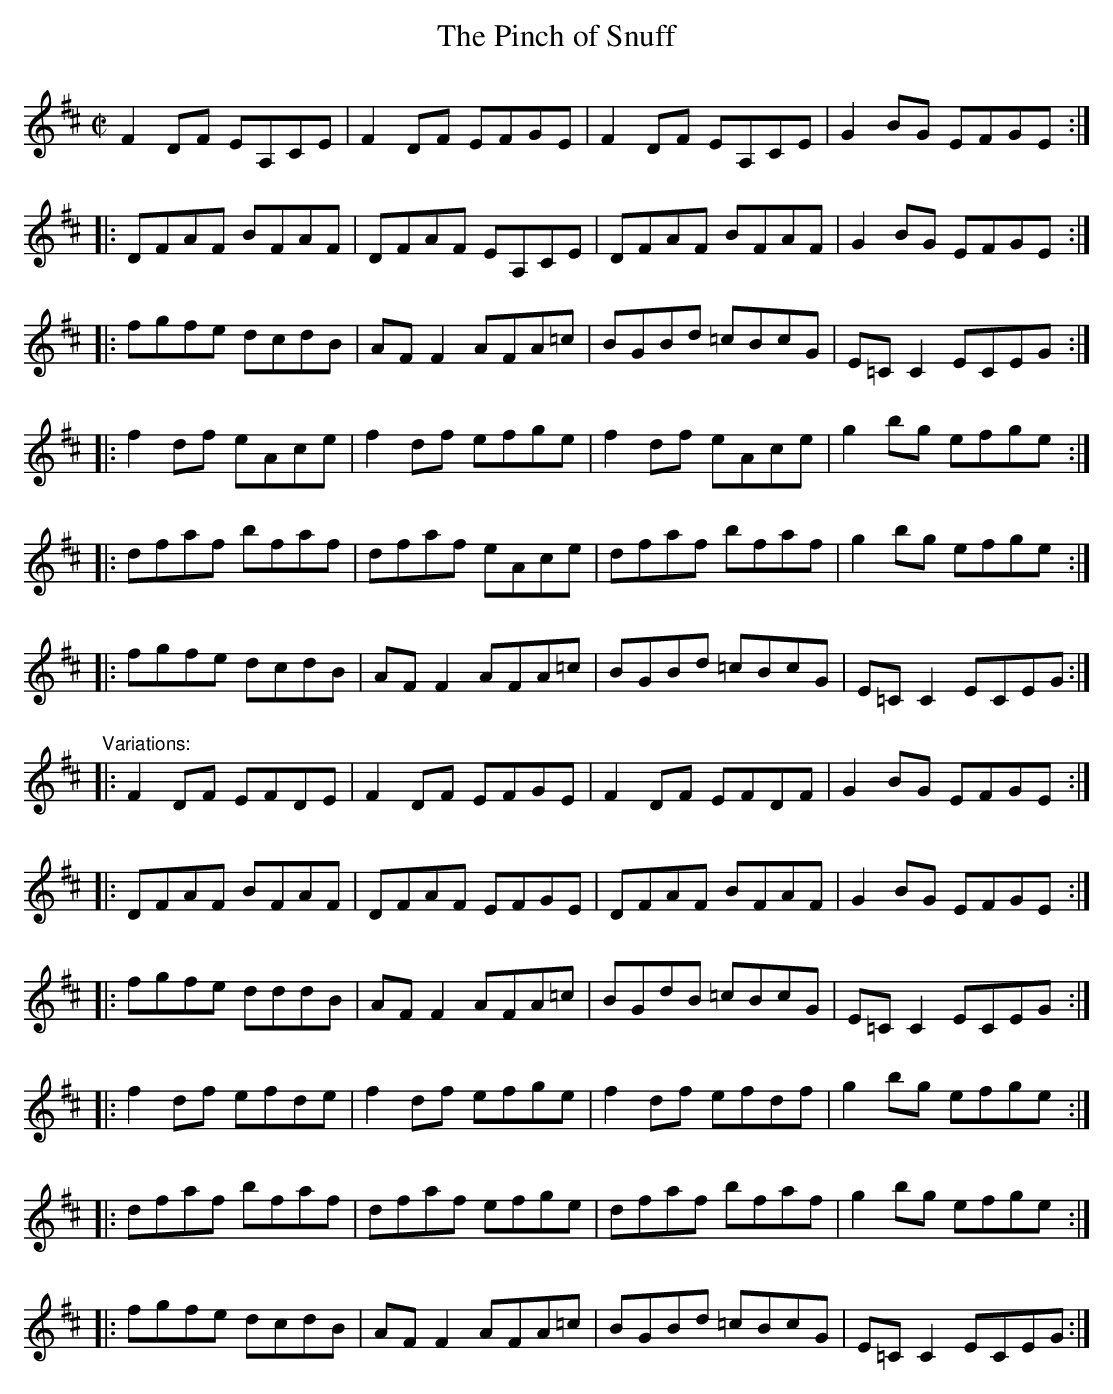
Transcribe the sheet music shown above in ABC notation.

X:1
T:Pinch of Snuff, The
M:C|
K:D
F2DF EA,CE|F2DF EFGE|F2DF EA,CE|G2BG EFGE:|
|:DFAF BFAF|DFAF EA,CE|DFAF BFAF|G2BG EFGE:|
|:fgfe dcdB|AFF2 AFA=c|BGBd =cBcG|E=CC2 ECEG:|
|:f2df eAce|f2df efge|f2df eAce|g2bg efge:|
|:dfaf bfaf|dfaf eAce|dfaf bfaf|g2bg efge:|
|:fgfe dcdB|AFF2 AFA=c|BGBd =cBcG|E=CC2 ECEG:|
"Variations:"
|:F2DF EFDE|F2DF EFGE|F2DF EFDF|G2BG EFGE:|
|:DFAF BFAF|DFAF EFGE|DFAF BFAF|G2BG EFGE:|
|:fgfe dddB|AFF2 AFA=c|BGdB =cBcG|E=CC2 ECEG:|
|:f2df efde|f2df efge|f2df efdf|g2bg efge:|
|:dfaf bfaf|dfaf efge|dfaf bfaf|g2bg efge:|
|:fgfe dcdB|AFF2 AFA=c|BGBd =cBcG|E=CC2 ECEG:|
